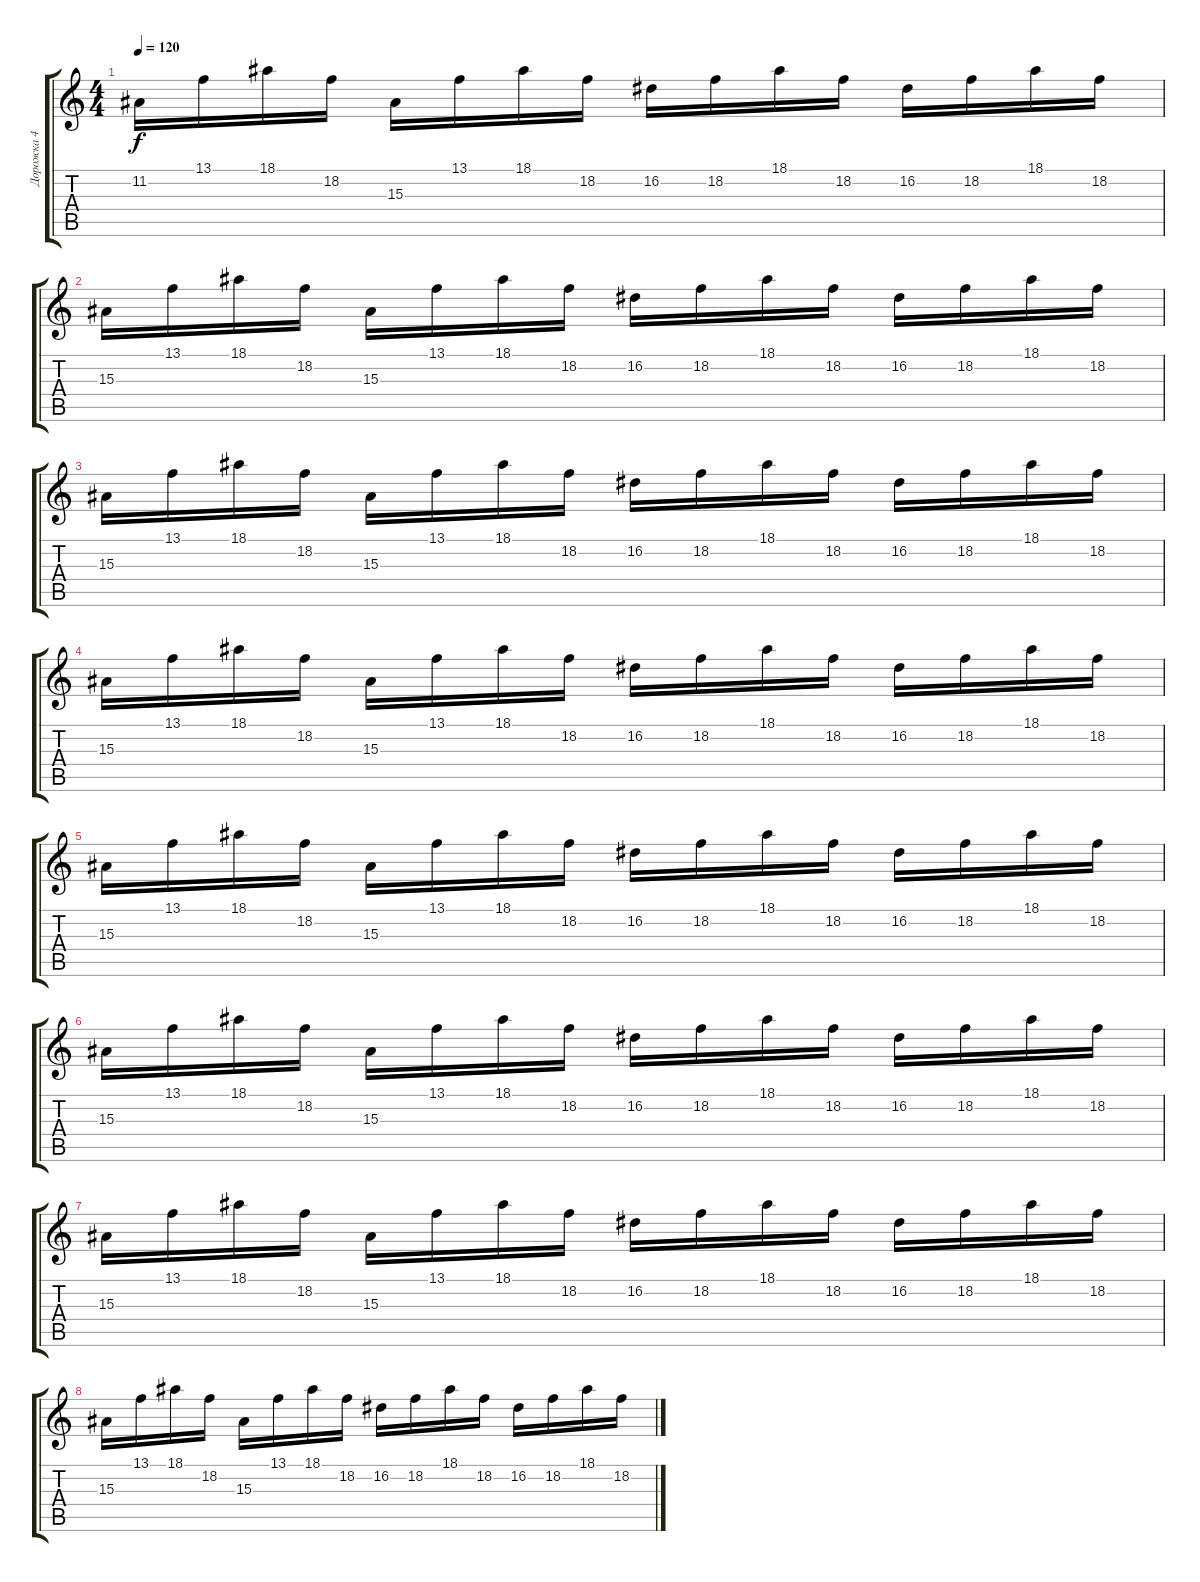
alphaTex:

\track ("Дорожка 4" "Дорожка 4") {instrument flute}
\staff {score tabs}
\tuning (E4 B3 G3 D3 A2 E2) {hide}
\ts (4 4)
\tempo 120
\clef g2
\ks c
11.2.16{dy f} 13.1.16 18.1.16 18.2.16 15.3.16 13.1.16 18.1.16 18.2.16 16.2.16 18.2.16 18.1.16 18.2.16 16.2.16 18.2.16 18.1.16 18.2.16 |
15.3.16 13.1.16 18.1.16 18.2.16 15.3.16 13.1.16 18.1.16 18.2.16 16.2.16 18.2.16 18.1.16 18.2.16 16.2.16 18.2.16 18.1.16 18.2.16 |
15.3.16 13.1.16 18.1.16 18.2.16 15.3.16 13.1.16 18.1.16 18.2.16 16.2.16 18.2.16 18.1.16 18.2.16 16.2.16 18.2.16 18.1.16 18.2.16 |
15.3.16 13.1.16 18.1.16 18.2.16 15.3.16 13.1.16 18.1.16 18.2.16 16.2.16 18.2.16 18.1.16 18.2.16 16.2.16 18.2.16 18.1.16 18.2.16 |
15.3.16 13.1.16 18.1.16 18.2.16 15.3.16 13.1.16 18.1.16 18.2.16 16.2.16 18.2.16 18.1.16 18.2.16 16.2.16 18.2.16 18.1.16 18.2.16 |
15.3.16 13.1.16 18.1.16 18.2.16 15.3.16 13.1.16 18.1.16 18.2.16 16.2.16 18.2.16 18.1.16 18.2.16 16.2.16 18.2.16 18.1.16 18.2.16 |
15.3.16 13.1.16 18.1.16 18.2.16 15.3.16 13.1.16 18.1.16 18.2.16 16.2.16 18.2.16 18.1.16 18.2.16 16.2.16 18.2.16 18.1.16 18.2.16 |
15.3.16 13.1.16 18.1.16 18.2.16 15.3.16 13.1.16 18.1.16 18.2.16 16.2.16 18.2.16 18.1.16 18.2.16 16.2.16 18.2.16 18.1.16 18.2.16
